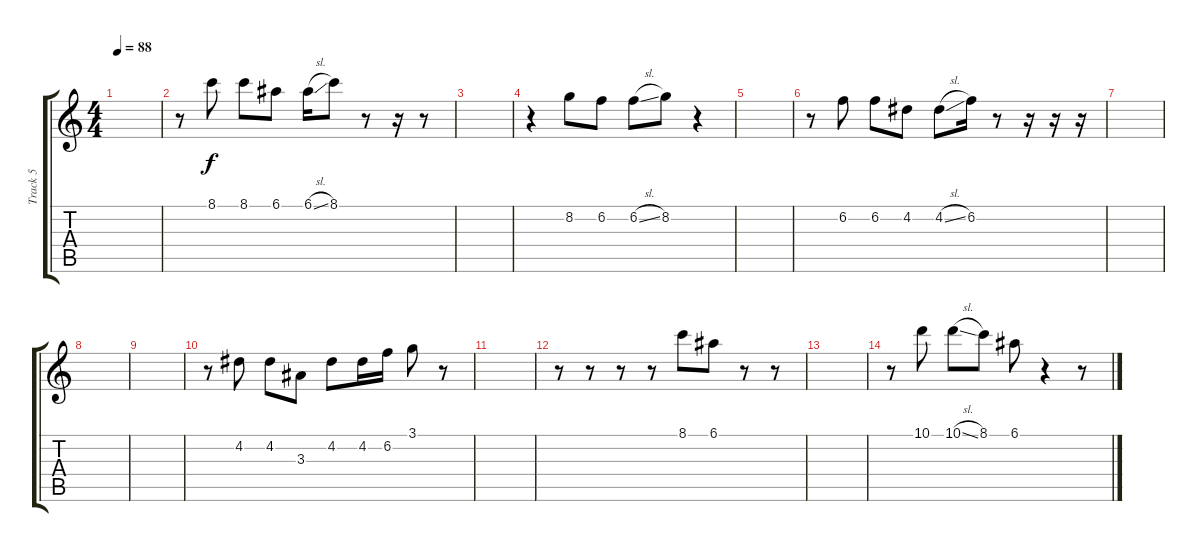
\track ("Track 5" "Track 5") {instrument distortionguitar}
\staff {score tabs}
\tuning (E4 B3 G3 D3 A2 E2) {hide}
\ts (4 4)
\tempo 88
\clef g2
\ks c
|
r.8 8.1.8 8.1.8 6.1.8 6.1{sl}.16 8.1.8 r.8 r.16 r.8 |
|
r.4 8.2.8 6.2.8 6.2{sl}.8 8.2.8 r.4 |
|
r.8 6.2.8 6.2.8 4.2.8 4.2{sl}.8 6.2.16 r.8 r.16 r.16 r.16 |
|
|
|
r.8 4.2.8 4.2.8 3.3.8 4.2.8 4.2.16 6.2.16 3.1.8 r.8 |
|
r.8 r.8 r.8 r.8 8.1.8 6.1.8 r.8 r.8 |
|
r.8 10.1.8 10.1{sl}.8 8.1.8 6.1.8 r.4 r.8
